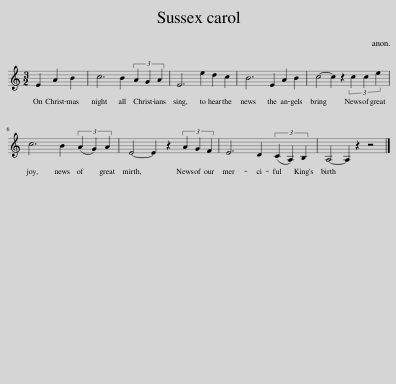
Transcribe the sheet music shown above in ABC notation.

X:1
L:1/8
M:3/2
I:linebreak $
K:C
V:1 treble
V:1
 E2 A2 B2 | c6 B2 (3A2 G2 A2 | E6 e2 d2 c2 | B6 E2 A2 B2 | c4- c2 z2 (3c2 c2 e2 |$ %5
 c6 B2 (3(A2 G2) A2 | E4- E2 z2 (3A2 G2 F2 | E6 D2 (3(C2 A,2) B,2 | A,4- A,2 z2 z4 |] %9
